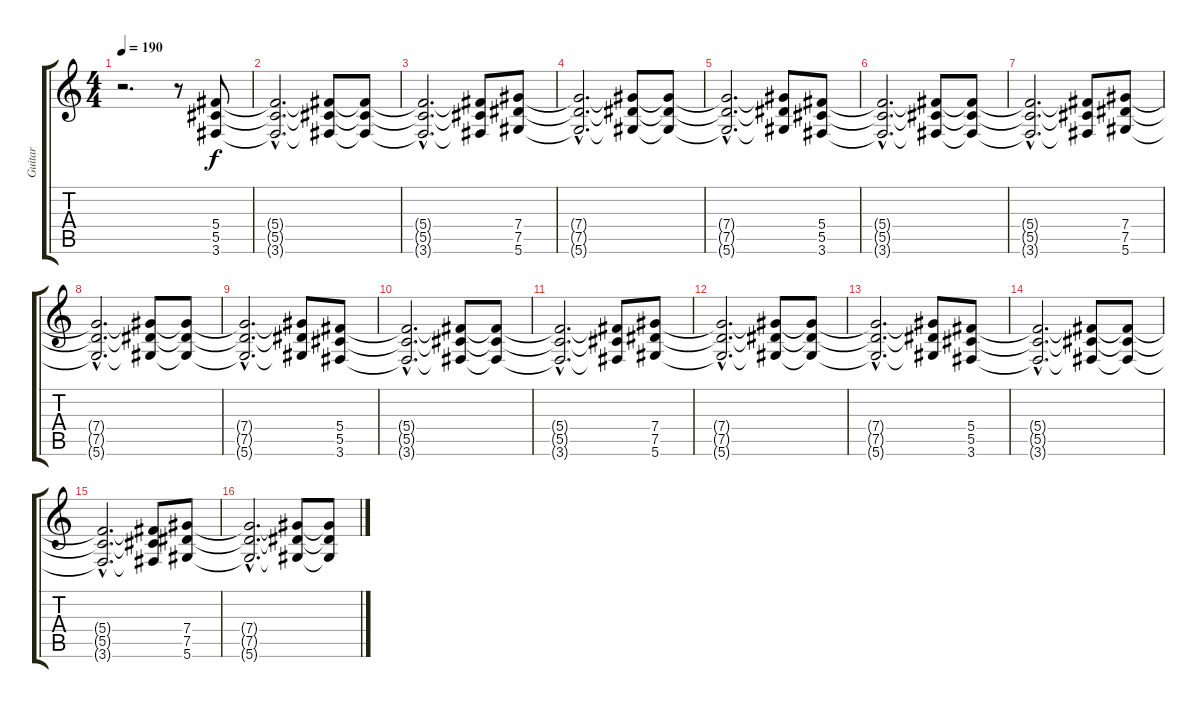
\track ("Guitar" "Guitar") {instrument distortionguitar}
\staff {score tabs}
\tuning (Eb4 Bb3 Gb3 Db3 Ab2 Eb2) {hide}
\ts (4 4)
\tempo 190
\clef g2
\ks c
r.2{d dy f instrument distortionguitar} r.8 (5.4 5.5 3.6).8 |
(5.4{hac t} 5.5{hac t} 3.6{hac t}).2{d} (5.4{t} 5.5{t} 3.6{t}).8 (5.4{t} 5.5{t} 3.6{t}).8 |
(5.4{hac t} 5.5{hac t} 3.6{hac t}).2{d} (5.4{t} 5.5{t} 3.6{t}).8 (7.4 7.5 5.6).8 |
(7.4{hac t} 7.5{hac t} 5.6{hac t}).2{d} (7.4{t} 7.5{t} 5.6{t}).8 (7.4{t} 7.5{t} 5.6{t}).8 |
(7.4{hac t} 7.5{hac t} 5.6{hac t}).2{d} (7.4{t} 7.5{t} 5.6{t}).8 (5.4 5.5 3.6).8 |
(5.4{hac t} 5.5{hac t} 3.6{hac t}).2{d} (5.4{t} 5.5{t} 3.6{t}).8 (5.4{t} 5.5{t} 3.6{t}).8 |
(5.4{hac t} 5.5{hac t} 3.6{hac t}).2{d} (5.4{t} 5.5{t} 3.6{t}).8 (7.4 7.5 5.6).8 |
(7.4{hac t} 7.5{hac t} 5.6{hac t}).2{d} (7.4{t} 7.5{t} 5.6{t}).8 (7.4{t} 7.5{t} 5.6{t}).8 |
(7.4{hac t} 7.5{hac t} 5.6{hac t}).2{d} (7.4{t} 7.5{t} 5.6{t}).8 (5.4 5.5 3.6).8 |
(5.4{hac t} 5.5{hac t} 3.6{hac t}).2{d} (5.4{t} 5.5{t} 3.6{t}).8 (5.4{t} 5.5{t} 3.6{t}).8 |
(5.4{hac t} 5.5{hac t} 3.6{hac t}).2{d} (5.4{t} 5.5{t} 3.6{t}).8 (7.4 7.5 5.6).8 |
(7.4{hac t} 7.5{hac t} 5.6{hac t}).2{d} (7.4{t} 7.5{t} 5.6{t}).8 (7.4{t} 7.5{t} 5.6{t}).8 |
(7.4{hac t} 7.5{hac t} 5.6{hac t}).2{d} (7.4{t} 7.5{t} 5.6{t}).8 (5.4 5.5 3.6).8 |
(5.4{hac t} 5.5{hac t} 3.6{hac t}).2{d} (5.4{t} 5.5{t} 3.6{t}).8 (5.4{t} 5.5{t} 3.6{t}).8 |
(5.4{hac t} 5.5{hac t} 3.6{hac t}).2{d} (5.4{t} 5.5{t} 3.6{t}).8 (7.4 7.5 5.6).8 |
(7.4{hac t} 7.5{hac t} 5.6{hac t}).2{d} (7.4{t} 7.5{t} 5.6{t}).8 (7.4{t} 7.5{t} 5.6{t}).8
